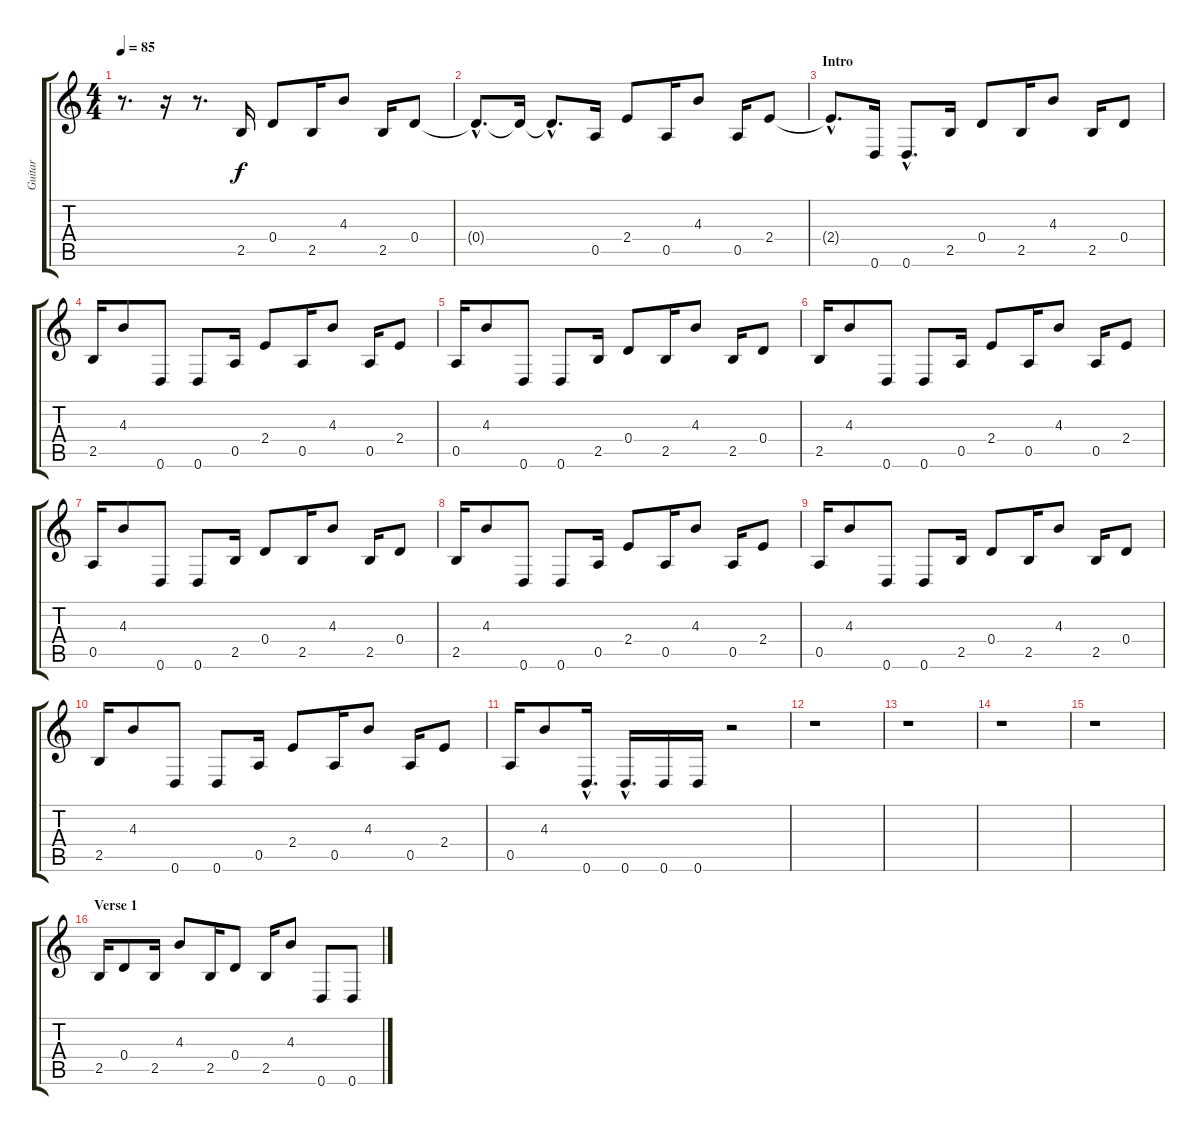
\track ("Guitar" "Guitar") {instrument electricguitarclean}
\staff {score tabs}
\tuning (E4 B3 G3 D3 A2 D2) {hide}
\ts (4 4)
\tempo 85
\clef g2
\ks c
r.8{d dy f instrument electricguitarclean} r.16 r.8{d} 2.5.16 0.4.8 2.5.16 4.3.8 2.5.16 0.4.8 |
0.4{hac t}.8{d} 0.4{t}.16 0.4{hac t}.8{d} 0.5.16 2.4.8 0.5.16 4.3.8 0.5.16 2.4.8 |
\section ("" "Intro")
2.4{hac t}.8{d} 0.6.16 0.6{hac}.8{d} 2.5.16 0.4.8 2.5.16 4.3.8 2.5.16 0.4.8 |
2.5.16 4.3.8 0.6.8 0.6.8 0.5.16 2.4.8 0.5.16 4.3.8 0.5.16 2.4.8 |
0.5.16 4.3.8 0.6.8 0.6.8 2.5.16 0.4.8 2.5.16 4.3.8 2.5.16 0.4.8 |
2.5.16 4.3.8 0.6.8 0.6.8 0.5.16 2.4.8 0.5.16 4.3.8 0.5.16 2.4.8 |
0.5.16 4.3.8 0.6.8 0.6.8 2.5.16 0.4.8 2.5.16 4.3.8 2.5.16 0.4.8 |
2.5.16 4.3.8 0.6.8 0.6.8 0.5.16 2.4.8 0.5.16 4.3.8 0.5.16 2.4.8 |
0.5.16 4.3.8 0.6.8 0.6.8 2.5.16 0.4.8 2.5.16 4.3.8 2.5.16 0.4.8 |
2.5.16 4.3.8 0.6.8 0.6.8 0.5.16 2.4.8 0.5.16 4.3.8 0.5.16 2.4.8 |
0.5.16 4.3.8 0.6{hac}.16{d} 0.6{hac}.16{d} 0.6.16 0.6.16 r.2 |
r.1 |
r.1 |
r.1 |
r.1 |
\section ("" "Verse 1")
2.5.16 0.4.8 2.5.16 4.3.8 2.5.16 0.4.8 2.5.16 4.3.8 0.6.8 0.6.8
